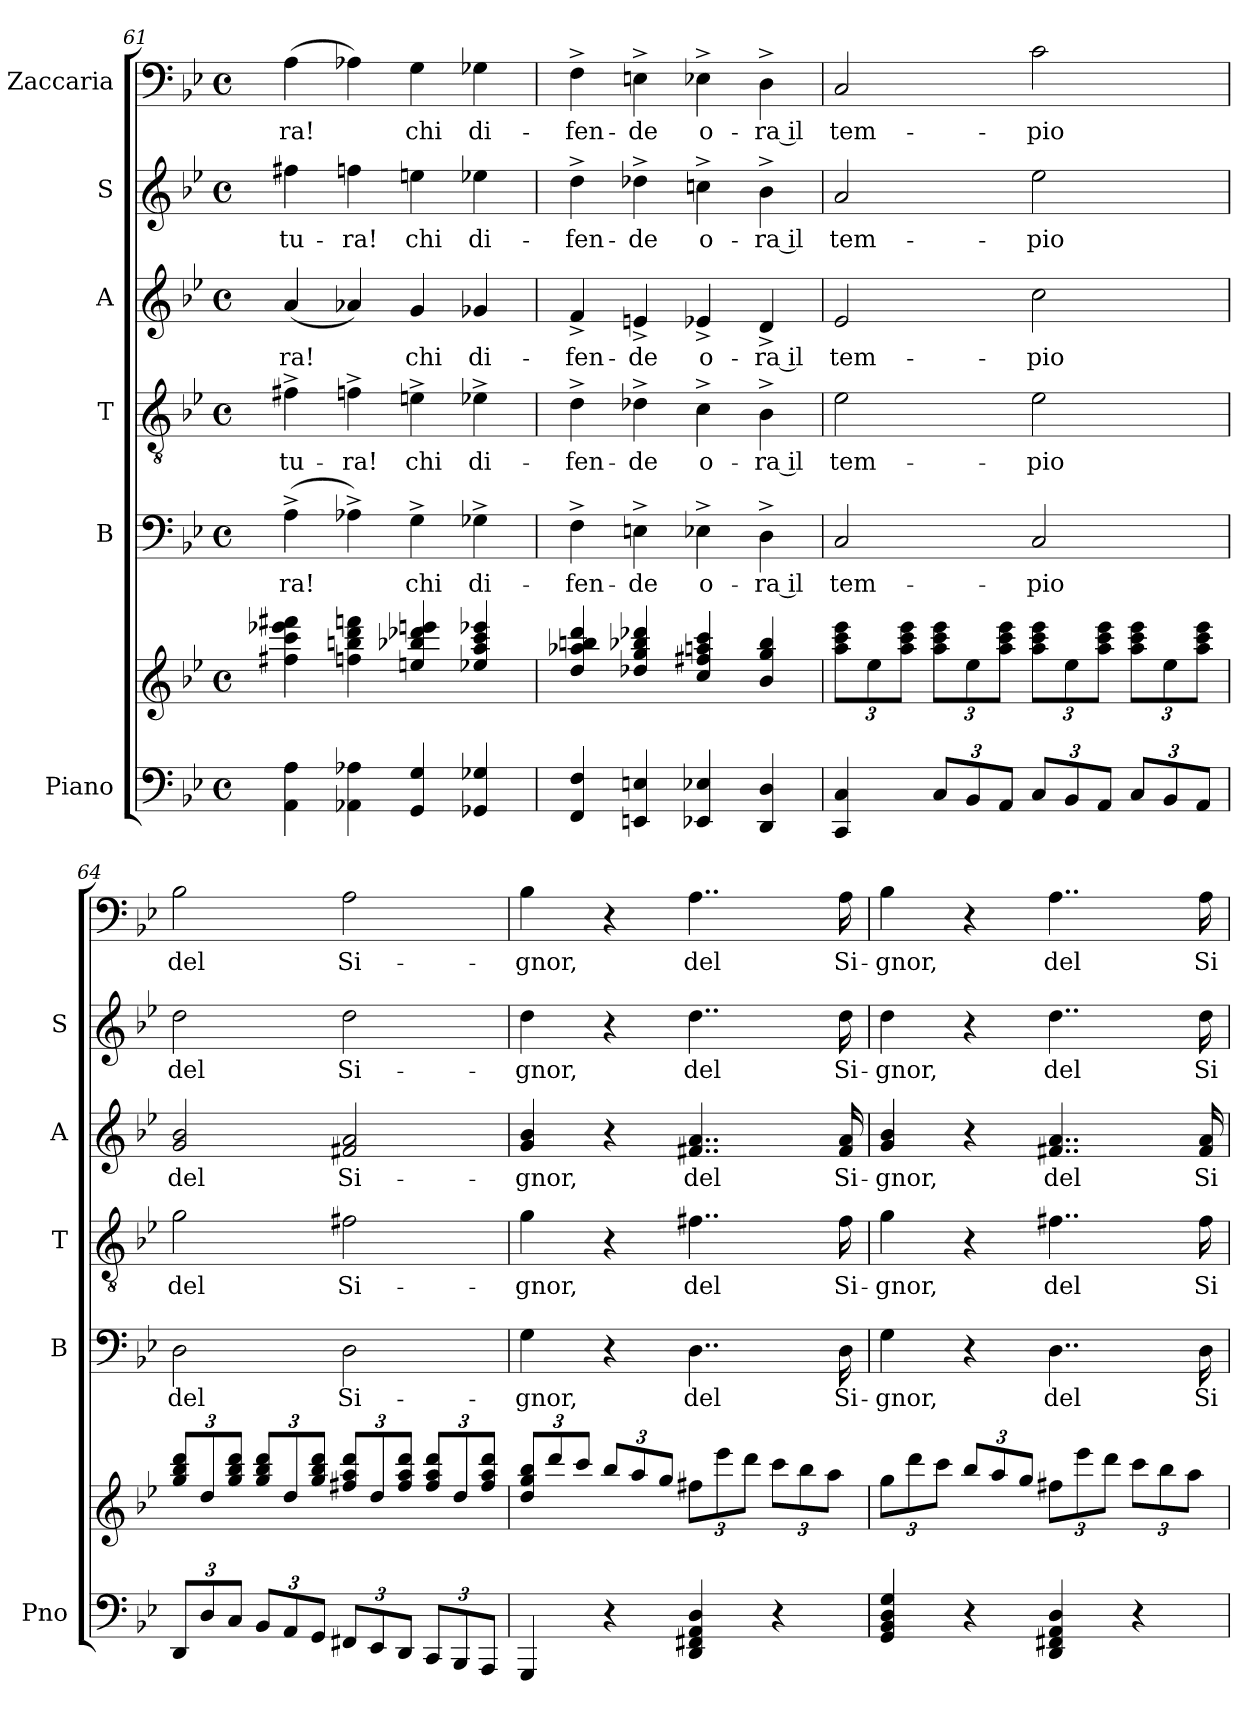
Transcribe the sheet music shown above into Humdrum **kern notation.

**kern	**kern	**kern	**text	**kern	**text	**kern	**text	**kern	**text	**kern	**text
*part6	*part6	*part5	*part5	*part4	*part4	*part3	*part3	*part2	*part2	*part1	*part1
*staff7	*staff6	*staff5	*staff5	*staff4	*staff4	*staff3	*staff3	*staff2	*staff2	*staff1	*staff1
*I"Piano	*	*I"B	*	*I"T	*	*I"A	*	*I"S	*	*I"Zaccaria	*
*I'Pno	*	*I'B	*	*I'T	*	*I'A	*	*I'S	*	*	*
*clefF4	*clefG2	*clefF4	*	*clefGv2	*	*clefG2	*	*clefG2	*	*clefF4	*
*k[b-e-]	*k[b-e-]	*k[b-e-]	*	*k[b-e-]	*	*k[b-e-]	*	*k[b-e-]	*	*k[b-e-]	*
*M4/4	*M4/4	*M4/4	*	*M4/4	*	*M4/4	*	*M4/4	*	*M4/4	*
*met(c)	*met(c)	*met(c)	*	*met(c)	*	*met(c)	*	*met(c)	*	*met(c)	*
=61	=61	=61	=61	=61	=61	=61	=61	=61	=61	=61	=61
!	!	!	!LO:LY:b	!	!LO:LY:b	!	!LO:LY:b	!	!LO:LY:b	!	!LO:LY:b
4AA\ 4A\	4ff#X\ 4ccc\ 4eee-X\ 4fff#X\	(4A^\	-ra!	4f#X^\	-tu-	(>4a/	-ra!	4ff#X\	-tu-	(4A\	-ra!
!	!	!	!	!	!LO:LY:b	!	!	!	!LO:LY:b	!	!
4AA-X\ 4A-X\	4ffn\ 4bbn\ 4ddd\ 4fffn\	4A-X^\)	.	4fn^\	-ra!	4a-X/)	.	4ffn\	-ra!	4A-X\)	.
!	!	!	!LO:LY:b	!	!LO:LY:b	!	!LO:LY:b	!	!LO:LY:b	!	!LO:LY:b
4GG/ 4G/	4een/ 4bb-X/ 4ddd-X/ 4eeen/	4G^\	chi	4en^\	chi	4g/	chi	4een\	chi	4G\	chi
!	!	!	!LO:LY:b	!	!LO:LY:b	!	!LO:LY:b	!	!LO:LY:b	!	!LO:LY:b
4GG-X/ 4G-X/	4ee-X/ 4aa/ 4ccc/ 4eee-X/	4G-X^\	di-	4e-X^\	di-	4g-X/	di-	4ee-X\	di-	4G-X\	di-
=62	=62	=62	=62	=62	=62	=62	=62	=62	=62	=62	=62
!	!	!	!LO:LY:b	!	!LO:LY:b	!	!LO:LY:b	!	!LO:LY:b	!	!LO:LY:b
4FF/ 4F/	4dd/ 4aa-X/ 4bbn/ 4ddd/	4F^\	-fen-	4d^\	-fen-	4f^/	-fen-	4dd^\	-fen-	4F^\	-fen-
!	!	!	!LO:LY:b	!	!LO:LY:b	!	!LO:LY:b	!	!LO:LY:b	!	!LO:LY:b
4EEn/ 4En/	4dd-X/ 4gg/ 4bb-X/ 4ddd-X/	4En^\	-de	4d-X^\	-de	4en^/	-de	4dd-X^\	-de	4En^\	-de
!	!	!	!LO:LY:b	!	!LO:LY:b	!	!LO:LY:b	!	!LO:LY:b	!	!LO:LY:b
4EE-X/ 4E-X/	4cc/ 4ff#X/ 4aan/ 4ccc/	4E-X^\	o-	4c^\	o-	4e-X^/	o-	4ccn^\	o-	4E-X^\	o-
!	!	!	!LO:LY:b	!	!LO:LY:b	!	!LO:LY:b	!	!LO:LY:b	!	!LO:LY:b
4DD/ 4D/	4b-/ 4gg/ 4bb-/	4D^\	-ra il	4B-^\	-ra il	4d^/	-ra il	4b-^\	-ra il	4D^\	-ra il
!!LO:PB:g=z
=63	=63	=63	=63	=63	=63	=63	=63	=63	=63	=63	=63
*	*Xbrackettup	*	*	*	*	*	*	*	*	*	*
!	!	!	!LO:LY:b	!	!LO:LY:b	!	!LO:LY:b	!	!LO:LY:b	!	!LO:LY:b
4CC/ 4C/	12aa\ 12ccc\ 12eee-\L	2C/	tem-	2e-\	tem-	2e-/	tem-	2a/	tem-	2C/	tem-
.	12ee-\	.	.	.	.	.	.	.	.	.	.
.	12aa\ 12ccc\ 12eee-\J	.	.	.	.	.	.	.	.	.	.
*Xbrackettup	*	*	*	*	*	*	*	*	*	*	*
12C/L	12aa\ 12ccc\ 12eee-\L	.	.	.	.	.	.	.	.	.	.
12BB-/	12ee-\	.	.	.	.	.	.	.	.	.	.
12AA/J	12aa\ 12ccc\ 12eee-\J	.	.	.	.	.	.	.	.	.	.
!	!	!	!LO:LY:b	!	!LO:LY:b	!	!LO:LY:b	!	!LO:LY:b	!	!LO:LY:b
12C/L	12aa\ 12ccc\ 12eee-\L	2C/	-pio	2e-\	-pio	2cc\	-pio	2ee-\	-pio	2c\	-pio
12BB-/	12ee-\	.	.	.	.	.	.	.	.	.	.
12AA/J	12aa\ 12ccc\ 12eee-\J	.	.	.	.	.	.	.	.	.	.
12C/L	12aa\ 12ccc\ 12eee-\L	.	.	.	.	.	.	.	.	.	.
12BB-/	12ee-\	.	.	.	.	.	.	.	.	.	.
12AA/J	12aa\ 12ccc\ 12eee-\J	.	.	.	.	.	.	.	.	.	.
=64	=64	=64	=64	=64	=64	=64	=64	=64	=64	=64	=64
!	!	!	!LO:LY:b	!	!LO:LY:b	!	!LO:LY:b	!	!LO:LY:b	!	!LO:LY:b
12DD/L	12gg/ 12bb-/ 12ddd/L	2D\	del	2g\	del	2g/ 2b-!/	del	2dd\	del	2B-\	del
12D/	12dd/	.	.	.	.	.	.	.	.	.	.
12C/J	12gg/ 12bb-/ 12ddd/J	.	.	.	.	.	.	.	.	.	.
12BB-/L	12gg/ 12bb-/ 12ddd/L	.	.	.	.	.	.	.	.	.	.
12AA/	12dd/	.	.	.	.	.	.	.	.	.	.
12GG/J	12gg/ 12bb-/ 12ddd/J	.	.	.	.	.	.	.	.	.	.
!	!	!	!LO:LY:b	!	!LO:LY:b	!	!LO:LY:b	!	!LO:LY:b	!	!LO:LY:b
12FF#X/L	12ff#X/ 12aa/ 12ddd/L	2D\	Si-	2f#X\	Si-	2f#X/ 2a!/	Si-	2dd\	Si-	2A\	Si-
12EE-/	12dd/	.	.	.	.	.	.	.	.	.	.
12DD/J	12ff#/ 12aa/ 12ddd/J	.	.	.	.	.	.	.	.	.	.
12CC/L	12ff#/ 12aa/ 12ddd/L	.	.	.	.	.	.	.	.	.	.
12BBB-/	12dd/	.	.	.	.	.	.	.	.	.	.
12AAA/J	12ff#/ 12aa/ 12ddd/J	.	.	.	.	.	.	.	.	.	.
=65	=65	=65	=65	=65	=65	=65	=65	=65	=65	=65	=65
!	!	!	!LO:LY:b	!	!LO:LY:b	!	!LO:LY:b	!	!LO:LY:b	!	!LO:LY:b
4GGG/	12dd/ 12gg/ 12bb-/L	4G\	-gnor,	4g\	-gnor,	4g/ 4b-!/	-gnor,	4dd\	-gnor,	4B-\	-gnor,
.	12ddd/	.	.	.	.	.	.	.	.	.	.
.	12ccc/J	.	.	.	.	.	.	.	.	.	.
4r	12bb-/L	4r	.	4r	.	4r	.	4r	.	4r	.
.	12aa/	.	.	.	.	.	.	.	.	.	.
.	12gg/J	.	.	.	.	.	.	.	.	.	.
!	!	!	!LO:LY:b	!	!LO:LY:b	!	!LO:LY:b	!	!LO:LY:b	!	!LO:LY:b
4DD/ 4FF#X/ 4AA/ 4D/	12ff#X\L	4..D\	del	4..f#X\	del	4..f#X/ 4..a!/	del	4..dd\	del	4..A\	del
.	12eee-\	.	.	.	.	.	.	.	.	.	.
.	12ddd\J	.	.	.	.	.	.	.	.	.	.
4r	12ccc\L	.	.	.	.	.	.	.	.	.	.
.	12bb-\	.	.	.	.	.	.	.	.	.	.
.	12aa\J	.	.	.	.	.	.	.	.	.	.
!	!	!	!LO:LY:b	!	!LO:LY:b	!	!LO:LY:b	!	!LO:LY:b	!	!LO:LY:b
.	.	16D\	Si-	16f#\	Si-	16f#/ 16a!/	Si-	16dd\	Si-	16A\	Si-
!!LO:PB:g=z
=66	=66	=66	=66	=66	=66	=66	=66	=66	=66	=66	=66
!	!	!	!LO:LY:b	!	!LO:LY:b	!	!LO:LY:b	!	!LO:LY:b	!	!LO:LY:b
4GG/ 4BB-/ 4D/ 4G/	12gg\L	4G\	-gnor,	4g\	-gnor,	4g/ 4b-!/	-gnor,	4dd\	-gnor,	4B-\	-gnor,
.	12ddd\	.	.	.	.	.	.	.	.	.	.
.	12ccc\J	.	.	.	.	.	.	.	.	.	.
4r	12bb-/L	4r	.	4r	.	4r	.	4r	.	4r	.
.	12aa/	.	.	.	.	.	.	.	.	.	.
.	12gg/J	.	.	.	.	.	.	.	.	.	.
!	!	!	!LO:LY:b	!	!LO:LY:b	!	!LO:LY:b	!	!LO:LY:b	!	!LO:LY:b
4DD/ 4FF#X/ 4AA/ 4D/	12ff#X\L	4..D\	del	4..f#X\	del	4..f#X/ 4..a!/	del	4..dd\	del	4..A\	del
.	12eee-\	.	.	.	.	.	.	.	.	.	.
.	12ddd\J	.	.	.	.	.	.	.	.	.	.
4r	12ccc\L	.	.	.	.	.	.	.	.	.	.
.	12bb-\	.	.	.	.	.	.	.	.	.	.
.	12aa\J	.	.	.	.	.	.	.	.	.	.
!	!	!	!LO:LY:b	!	!LO:LY:b	!	!LO:LY:b	!	!LO:LY:b	!	!LO:LY:b
.	.	16D\	Si-	16f#\	Si-	16f#/ 16a!/	Si-	16dd\	Si-	16A\	Si-
=	=	=	=	=	=	=	=	=	=	=	=
*-	*-	*-	*-	*-	*-	*-	*-	*-	*-	*-	*-
